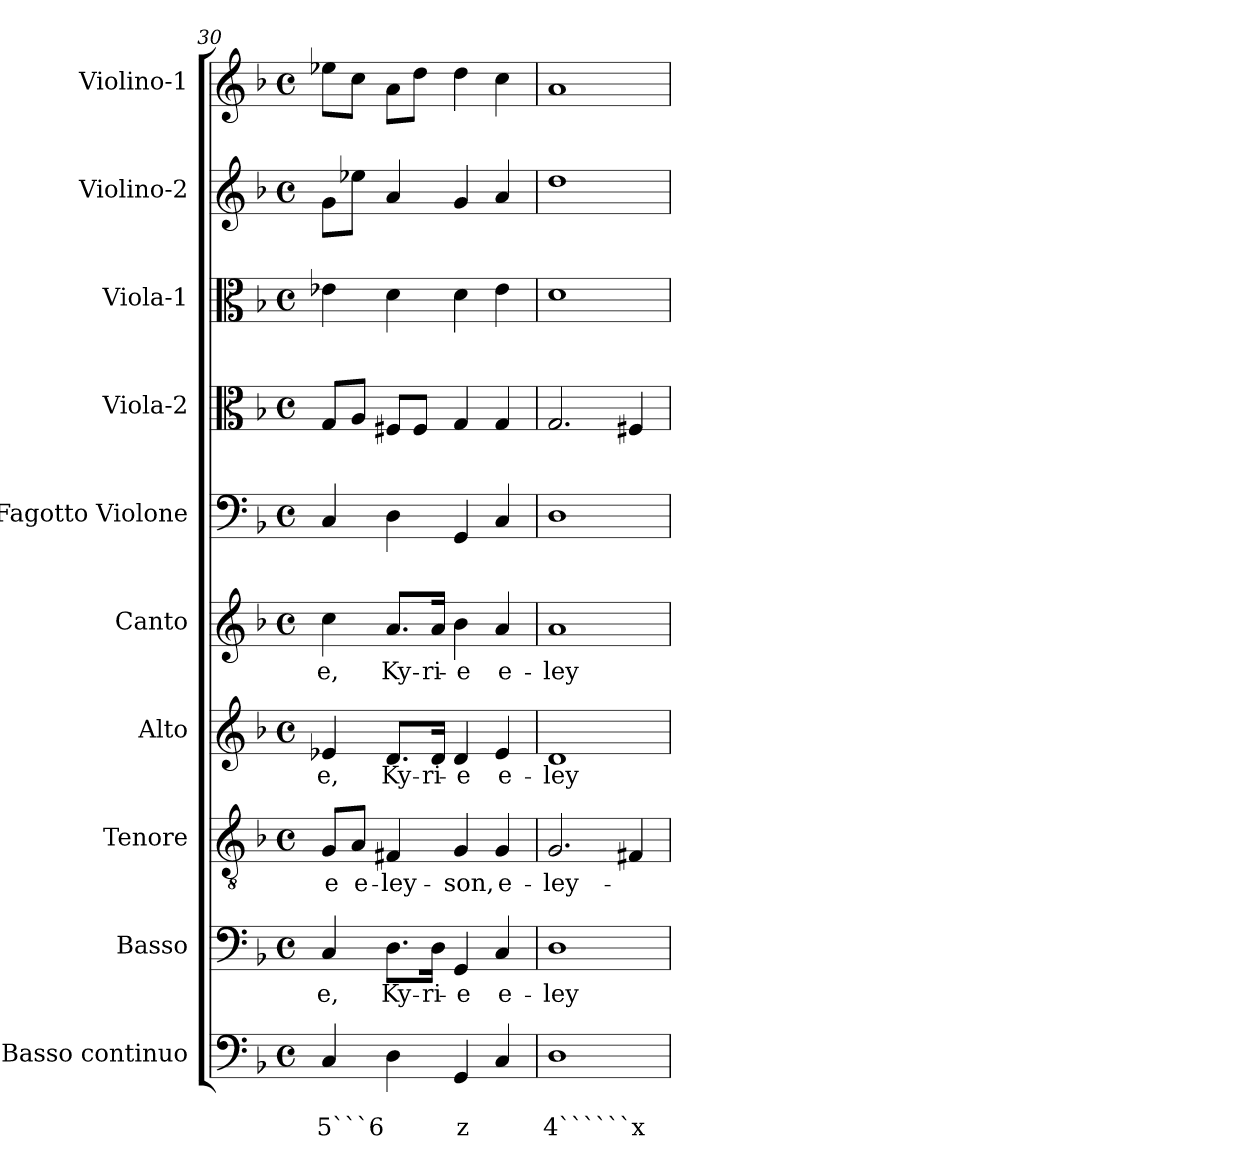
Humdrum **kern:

**kern	**text	**text	**kern	**text	**kern	**text	**kern	**text	**kern	**text	**kern	**kern	**kern	**kern	**kern
*part10	*part10	*part10	*part9	*part9	*part8	*part8	*part7	*part7	*part6	*part6	*part5	*part4	*part3	*part2	*part1
*staff10	*staff10	*staff10	*staff9	*staff9	*staff8	*staff8	*staff7	*staff7	*staff6	*staff6	*staff5	*staff4	*staff3	*staff2	*staff1
*I"Basso continuo	*	*	*I"Basso	*	*I"Tenore	*	*I"Alto	*	*I"Canto	*	*I"Fagotto Violone	*I"Viola-2	*I"Viola-1	*I"Violino-2	*I"Violino-1
*clefF4	*	*	*clefF4	*	*clefGv2	*	*clefG2	*	*clefG2	*	*clefF4	*clefC3	*clefC3	*clefG2	*clefG2
*k[b-]	*	*	*k[b-]	*	*k[b-]	*	*k[b-]	*	*k[b-]	*	*k[b-]	*k[b-]	*k[b-]	*k[b-]	*k[b-]
*F:	*	*	*F:	*	*F:	*	*F:	*	*F:	*	*F:	*F:	*F:	*F:	*F:
*M4/4	*	*	*M4/4	*	*M4/4	*	*M4/4	*	*M4/4	*	*M4/4	*M4/4	*M4/4	*M4/4	*M4/4
*met(c)	*	*	*met(c)	*	*met(c)	*	*met(c)	*	*met(c)	*	*met(c)	*met(c)	*met(c)	*met(c)	*met(c)
=30	=30	=30	=30	=30	=30	=30	=30	=30	=30	=30	=30	=30	=30	=30	=30
!	!	!LO:LY:b	!	!	!	!	!	!	!	!	!	!	!	!	!
!	!	!	!	!LO:LY:b	!	!	!	!	!	!	!	!	!	!	!
!	!	!	!	!	!	!LO:LY:b	!	!	!	!	!	!	!	!	!
!	!	!	!	!	!	!	!	!LO:LY:b	!	!	!	!	!	!	!
!	!	!	!	!	!	!	!	!	!	!LO:LY:b	!	!	!	!	!
4C/	.	5```6	4C/	-e,	8G/L	-e	4e-X/	-e,	4cc\	-e,	4C/	8G/L	4e-X\	8g\L	8ee-X\L
!	!	!	!	!	!	!LO:LY:b	!	!	!	!	!	!	!	!	!
.	.	.	.	.	8A/J	e-	.	.	.	.	.	8A/J	.	8ee-X\J	8cc\J
!	!	!	!	!LO:LY:b	!	!	!	!	!	!	!	!	!	!	!
!	!	!	!	!	!	!LO:LY:b	!	!	!	!	!	!	!	!	!
!	!	!	!	!	!	!	!	!LO:LY:b	!	!	!	!	!	!	!
!	!	!	!	!	!	!	!	!	!	!LO:LY:b	!	!	!	!	!
4D\	.	.	8.D\L	Ky-	4F#X/	-ley-	8.d/L	Ky-	8.a/L	Ky-	4D\	8F#X/L	4d\	4a/	8a\L
.	.	.	.	.	.	.	.	.	.	.	.	8F#/J	.	.	8dd\J
!	!	!	!	!LO:LY:b	!	!	!	!	!	!	!	!	!	!	!
!	!	!	!	!	!	!	!	!LO:LY:b	!	!	!	!	!	!	!
!	!	!	!	!	!	!	!	!	!	!LO:LY:b	!	!	!	!	!
.	.	.	16D\Jk	-ri-	.	.	16d/Jk	-ri-	16a/Jk	-ri-	.	.	.	.	.
!	!	!LO:LY:b	!	!	!	!	!	!	!	!	!	!	!	!	!
!	!	!	!	!LO:LY:b	!	!	!	!	!	!	!	!	!	!	!
!	!	!	!	!	!	!LO:LY:b	!	!	!	!	!	!	!	!	!
!	!	!	!	!	!	!	!	!LO:LY:b	!	!	!	!	!	!	!
!	!	!	!	!	!	!	!	!	!	!LO:LY:b	!	!	!	!	!
4GG/	.	z	4GG/	-e	4G/	-son,	4d/	-e	4b-\	-e	4GG/	4G/	4d\	4g/	4dd\
!	!	!	!	!LO:LY:b	!	!	!	!	!	!	!	!	!	!	!
!	!	!	!	!	!	!LO:LY:b	!	!	!	!	!	!	!	!	!
!	!	!	!	!	!	!	!	!LO:LY:b	!	!	!	!	!	!	!
!	!	!	!	!	!	!	!	!	!	!LO:LY:b	!	!	!	!	!
4C/	.	.	4C/	e-	4G/	e-	4e-/	e-	4a/	e-	4C/	4G/	4e-\	4a/	4cc\
=31	=31	=31	=31	=31	=31	=31	=31	=31	=31	=31	=31	=31	=31	=31	=31
!	!	!LO:LY:b	!	!	!	!	!	!	!	!	!	!	!	!	!
!	!	!	!	!LO:LY:b	!	!	!	!	!	!	!	!	!	!	!
!	!	!	!	!	!	!LO:LY:b	!	!	!	!	!	!	!	!	!
!	!	!	!	!	!	!	!	!LO:LY:b	!	!	!	!	!	!	!
!	!	!	!	!	!	!	!	!	!	!LO:LY:b	!	!	!	!	!
1D	.	4``````x	1D	-ley-	2.G/	-ley-	1d	-ley-	1a	-ley-	1D	2.G/	1d	1dd	1a
.	.	.	.	.	4F#X/	.	.	.	.	.	.	4F#X/	.	.	.
=	=	=	=	=	=	=	=	=	=	=	=	=	=	=	=
*-	*-	*-	*-	*-	*-	*-	*-	*-	*-	*-	*-	*-	*-	*-	*-
